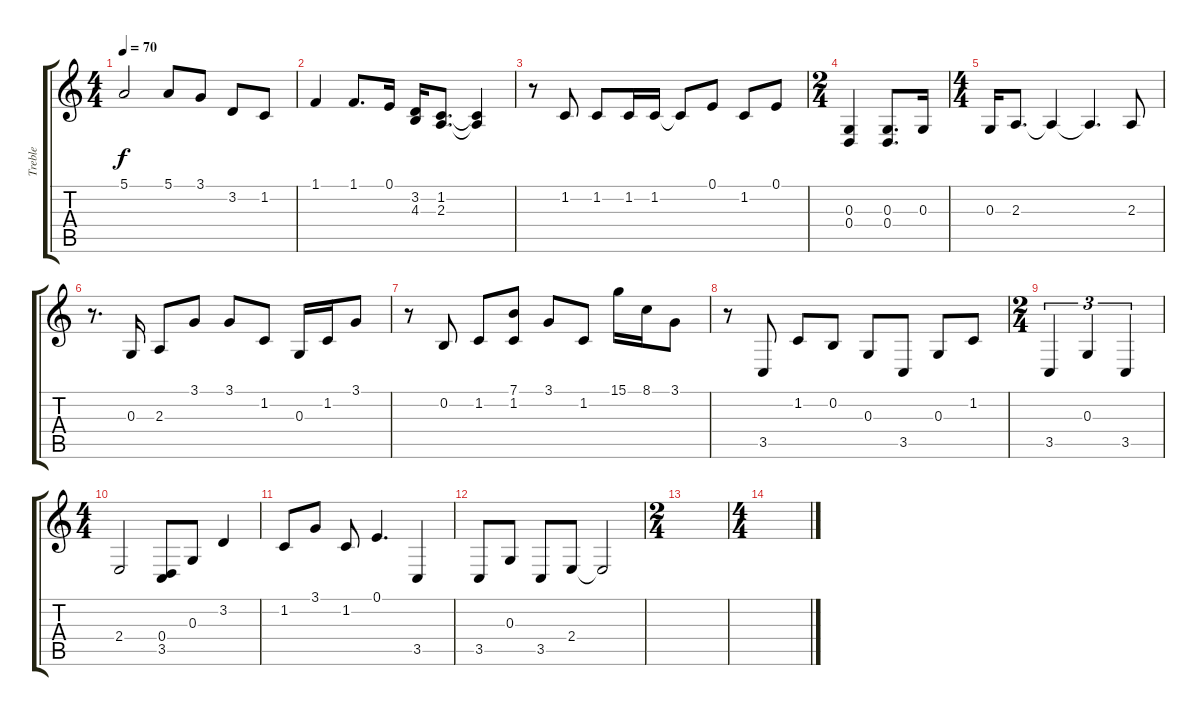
\track ("Treble" "Treble") {instrument acousticgrandpiano}
\staff {score tabs}
\tuning (E4 B3 G3 D3 A2 E2) {hide}
\ts (4 4)
\tempo 70
\clef g2
\ks c
5.1{t}.2{dy f} 5.1.8 3.1.8 3.2.8 1.2.8 |
1.1.4 1.1.8{d} 0.1.16 (3.2 4.3).16 (1.2 2.3).8{d} (1.2{t} 2.3{t}).4 |
r.8 1.2.8 1.2.8 1.2.16 1.2.16 1.2{t}.8 0.1.8 1.2.8 0.1.8 |
\ts (2 4)
(0.3 0.4).4 (0.3 0.4).8{d} 0.3.16 |
\ts (4 4)
0.3.16 2.3.8{d} 2.3{t}.4 2.3{t}.4{d} 2.3.8 |
r.8{d} 0.3.16 2.3.8 3.1.8 3.1.8 1.2.8 0.3.16 1.2.16 3.1.8 |
r.8 0.2.8 1.2.8 (7.1 1.2).8 3.1.8 1.2.8 15.1.16 8.1.16 3.1.8 |
r.8 3.5.8 1.2.8 0.2.8 0.3.8 3.5.8 0.3.8 1.2.8 |
\ts (2 4)
3.5.4{tu (3 2)} 0.3.4{tu (3 2)} 3.5.4{tu (3 2)} |
\ts (4 4)
2.4.2 (0.4 3.5).8 0.3.8 3.2.4 |
1.2.8 3.1.8 1.2.8 0.1.4{d} 3.5.4 |
3.5.8 0.3.8 3.5.8 2.4.8 2.4{t}.2 |
\ts (2 4)
|
\ts (4 4)
